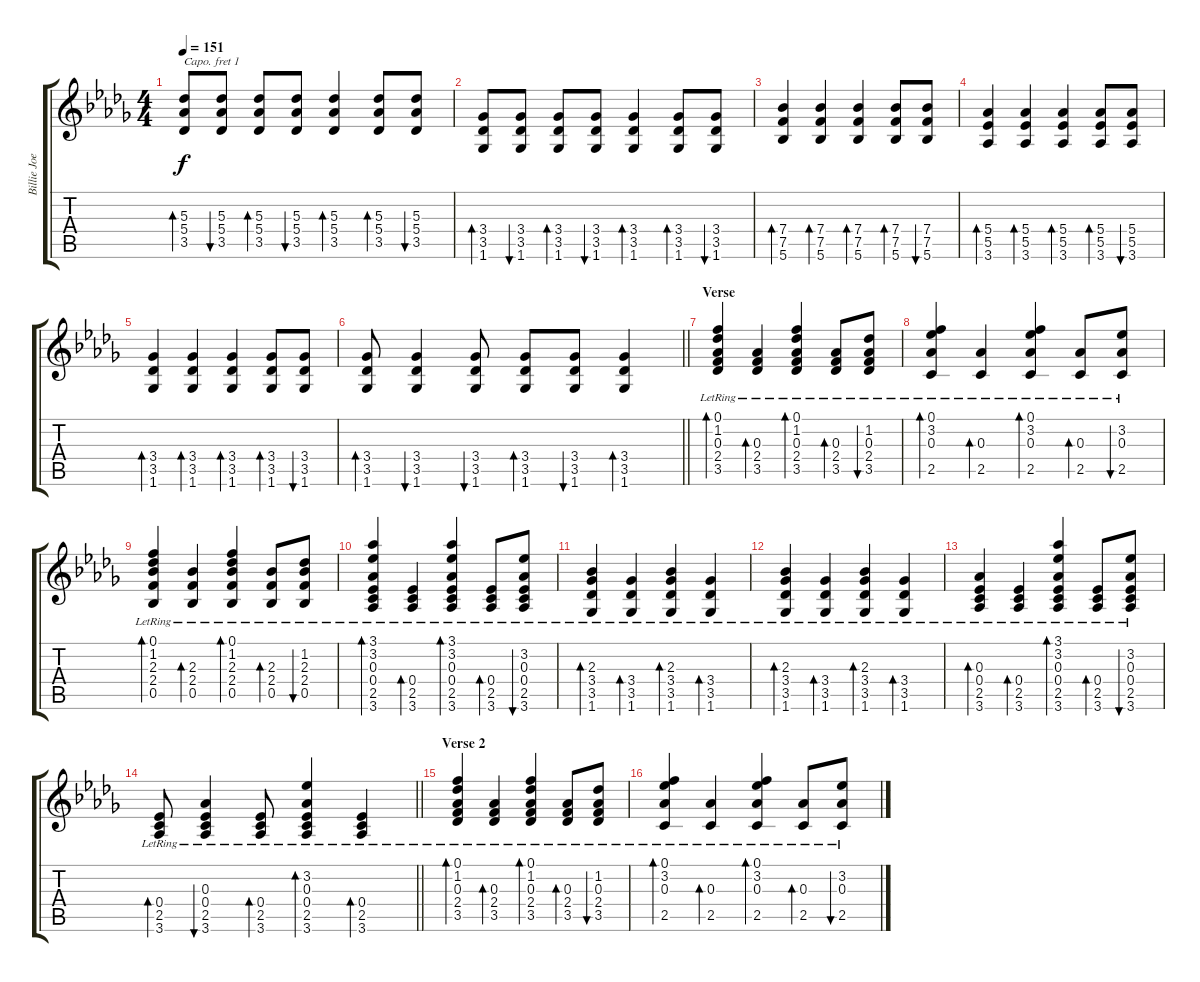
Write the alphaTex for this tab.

\track ("Billie Joe Acoustic" "Billie Joe") {instrument acousticguitarsteel}
\staff {score tabs}
\capo 1
\tuning (E4 B3 G3 D3 A2 E2) {hide}
\ts (4 4)
\tempo 151
\clef g2
\ks db
(5.3 5.4 3.5).8{bd 60 dy f} (5.3 5.4 3.5).8{bu 60} (5.3 5.4 3.5).8{bd 60} (5.3 5.4 3.5).8{bu 60} (5.3 5.4 3.5).4{bd 60} (5.3 5.4 3.5).8{bd 60} (5.3 5.4 3.5).8{bu 60} |
(3.4 3.5 1.6).8{bd 60} (3.4 3.5 1.6).8{bu 60} (3.4 3.5 1.6).8{bd 60} (3.4 3.5 1.6).8{bu 60} (3.4 3.5 1.6).4{bd 60} (3.4 3.5 1.6).8{bd 60} (3.4 3.5 1.6).8{bu 60} |
(7.4 7.5 5.6).4{bd 60} (7.4 7.5 5.6).4{bd 60} (7.4 7.5 5.6).4{bd 60} (7.4 7.5 5.6).8{bd 60} (7.4 7.5 5.6).8{bu 60} |
(5.4 5.5 3.6).4{bd 60} (5.4 5.5 3.6).4{bd 60} (5.4 5.5 3.6).4{bd 60} (5.4 5.5 3.6).8{bd 60} (5.4 5.5 3.6).8{bu 60} |
(3.4 3.5 1.6).4{bd 60} (3.4 3.5 1.6).4{bd 60} (3.4 3.5 1.6).4{bd 60} (3.4 3.5 1.6).8{bd 60} (3.4 3.5 1.6).8{bu 60} |
\barLineRight lightlight
(3.4 3.5 1.6).8{bd 60} (3.4 3.5 1.6).4{bu 60} (3.4 3.5 1.6).8{bu 60} (3.4 3.5 1.6).8{bd 60} (3.4 3.5 1.6).8{bu 60} (3.4 3.5 1.6).4{bd 60} |
\section ("" "Verse")
(0.1{lr} 1.2{lr} 0.3{lr} 2.4{lr} 3.5{lr}).4{bd 60} (0.3{lr} 2.4{lr} 3.5{lr}).4{bd 60} (0.1{lr} 1.2{lr} 0.3{lr} 2.4{lr} 3.5{lr}).4{bd 60} (0.3{lr} 2.4{lr} 3.5{lr}).8{bd 60} (1.2{lr} 0.3{lr} 2.4{lr} 3.5{lr}).8{bu 60} |
(0.1{lr} 3.2{lr} 0.3{lr} 2.5{lr}).4{bd 60} (0.3{lr} 2.5{lr}).4{bd 60} (0.1{lr} 3.2{lr} 0.3{lr} 2.5{lr}).4{bd 60} (0.3{lr} 2.5{lr}).8{bd 60} (3.2{lr} 0.3{lr} 2.5{lr}).8{bu 60} |
(0.1{lr} 1.2{lr} 2.3{lr} 2.4{lr} 0.5{lr}).4{bd 60} (2.3{lr} 2.4{lr} 0.5{lr}).4{bd 60} (0.1{lr} 1.2{lr} 2.3{lr} 2.4{lr} 0.5{lr}).4{bd 60} (2.3{lr} 2.4{lr} 0.5{lr}).8{bd 60} (1.2{lr} 2.3{lr} 2.4{lr} 0.5{lr}).8{bu 60} |
(3.1{lr} 3.2{lr} 0.3{lr} 0.4{lr} 2.5{lr} 3.6{lr}).4{bd 60} (0.4{lr} 2.5{lr} 3.6{lr}).4{bd 60} (3.1{lr} 3.2{lr} 0.3{lr} 0.4{lr} 2.5{lr} 3.6{lr}).4{bd 60} (0.4{lr} 2.5{lr} 3.6{lr}).8{bd 60} (3.2{lr} 0.3{lr} 0.4{lr} 2.5{lr} 3.6{lr}).8{bu 60} |
(2.3{lr} 3.4{lr} 3.5{lr} 1.6{lr}).4{bd 60} (3.4{lr} 3.5{lr} 1.6{lr}).4{bd 60} (2.3{lr} 3.4{lr} 3.5{lr} 1.6{lr}).4{bd 60} (3.4{lr} 3.5{lr} 1.6{lr}).4{bd 60} |
(2.3{lr} 3.4{lr} 3.5{lr} 1.6{lr}).4{bd 60} (3.4{lr} 3.5{lr} 1.6{lr}).4{bd 60} (2.3{lr} 3.4{lr} 3.5{lr} 1.6{lr}).4{bd 60} (3.4{lr} 3.5{lr} 1.6{lr}).4{bd 60} |
(0.3{lr} 0.4{lr} 2.5{lr} 3.6{lr}).4{bd 60} (0.4{lr} 2.5{lr} 3.6{lr}).4{bd 60} (3.1{lr} 3.2{lr} 0.3{lr} 0.4{lr} 2.5{lr} 3.6{lr}).4{bd 60} (0.4{lr} 2.5{lr} 3.6{lr}).8{bd 60} (3.2{lr} 0.3{lr} 0.4{lr} 2.5{lr} 3.6{lr}).8{bu 60} |
\barLineRight lightlight
(0.4{lr} 2.5{lr} 3.6{lr}).8{bd 60} (0.3{lr} 0.4{lr} 2.5{lr} 3.6{lr}).4{bu 60} (0.4{lr} 2.5{lr} 3.6{lr}).8{bd 60} (3.2{lr} 0.3{lr} 0.4{lr} 2.5{lr} 3.6{lr}).4{bd 60} (0.4{lr} 2.5{lr} 3.6{lr}).4{bd 60} |
\section ("" "Verse 2")
(0.1{lr} 1.2{lr} 0.3{lr} 2.4{lr} 3.5{lr}).4{bd 60} (0.3{lr} 2.4{lr} 3.5{lr}).4{bd 60} (0.1{lr} 1.2{lr} 0.3{lr} 2.4{lr} 3.5{lr}).4{bd 60} (0.3{lr} 2.4{lr} 3.5{lr}).8{bd 60} (1.2{lr} 0.3{lr} 2.4{lr} 3.5{lr}).8{bu 60} |
(0.1{lr} 3.2{lr} 0.3{lr} 2.5{lr}).4{bd 60} (0.3{lr} 2.5{lr}).4{bd 60} (0.1{lr} 3.2{lr} 0.3{lr} 2.5{lr}).4{bd 60} (0.3{lr} 2.5{lr}).8{bd 60} (3.2{lr} 0.3{lr} 2.5{lr}).8{bu 60}
